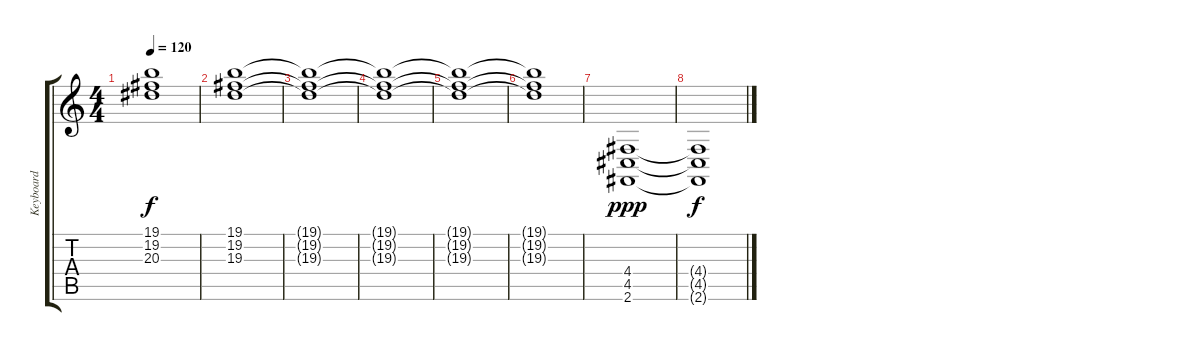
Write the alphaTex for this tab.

\track ("Keyboard" "Keyboard") {instrument fx1rain}
\staff {score tabs}
\tuning (E4 B3 G3 D3 A2 E2) {hide}
\ts (4 4)
\tempo 120
\clef g2
\ks c
(19.1 19.2 20.3).1{dy f} |
(19.1 19.2 19.3).1 |
(19.1{t} 19.2{t} 19.3{t}).1 |
(19.1{t} 19.2{t} 19.3{t}).1 |
(19.1{t} 19.2{t} 19.3{t}).1 |
(19.1{t} 19.2{t} 19.3{t}).1 |
(4.4 4.5 2.6).1{dy ppp instrument stringensemble1} |
(4.4{t} 4.5{t} 2.6{t}).1{dy f}
